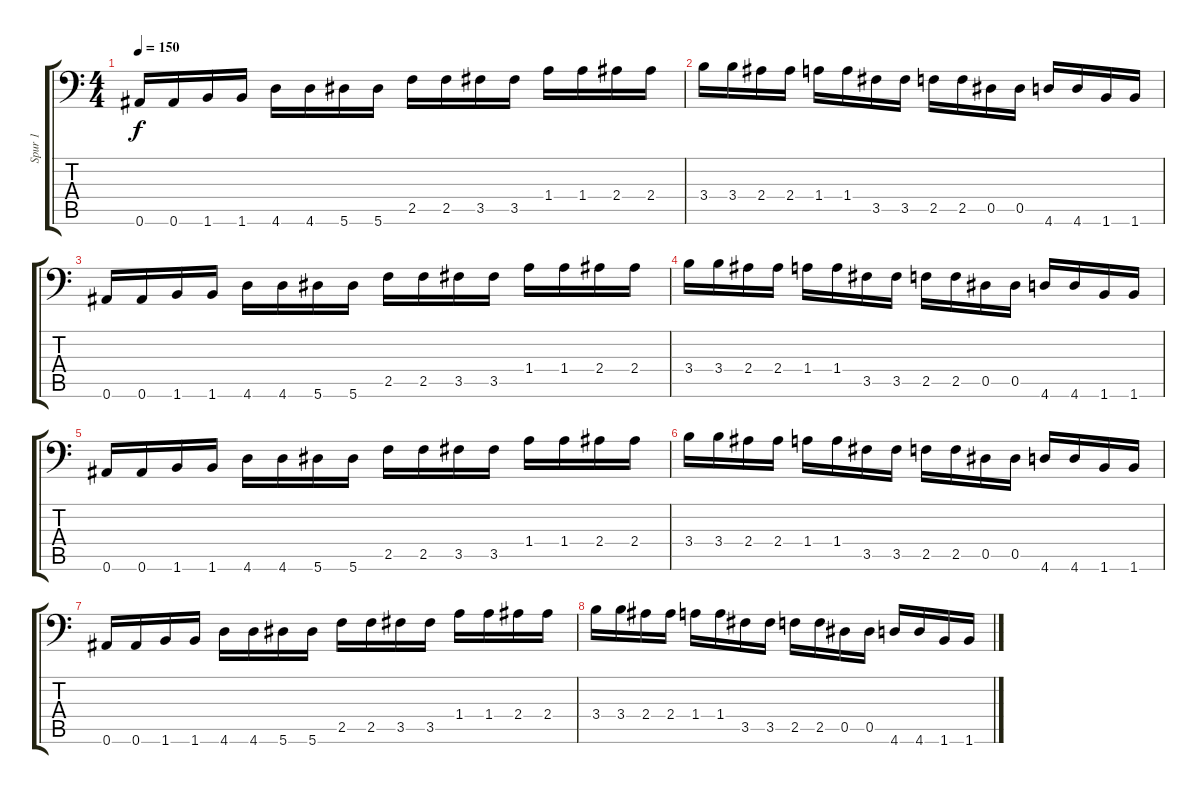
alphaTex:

\track ("Spur 1" "Spur 1") {instrument distortionguitar}
\staff {score tabs}
\tuning (Bb3 F3 Db3 Ab2 Eb2 Bb1) {hide}
\ts (4 4)
\tempo 150
\clef f4
\ks c
0.6.16{dy f} 0.6.16 1.6.16 1.6.16 4.6.16 4.6.16 5.6.16 5.6.16 2.5.16 2.5.16 3.5.16 3.5.16 1.4.16 1.4.16 2.4.16 2.4.16 |
3.4.16 3.4.16 2.4.16 2.4.16 1.4.16 1.4.16 3.5.16 3.5.16 2.5.16 2.5.16 0.5.16 0.5.16 4.6.16 4.6.16 1.6.16 1.6.16 |
0.6.16 0.6.16 1.6.16 1.6.16 4.6.16 4.6.16 5.6.16 5.6.16 2.5.16 2.5.16 3.5.16 3.5.16 1.4.16 1.4.16 2.4.16 2.4.16 |
3.4.16 3.4.16 2.4.16 2.4.16 1.4.16 1.4.16 3.5.16 3.5.16 2.5.16 2.5.16 0.5.16 0.5.16 4.6.16 4.6.16 1.6.16 1.6.16 |
0.6.16 0.6.16 1.6.16 1.6.16 4.6.16 4.6.16 5.6.16 5.6.16 2.5.16 2.5.16 3.5.16 3.5.16 1.4.16 1.4.16 2.4.16 2.4.16 |
3.4.16 3.4.16 2.4.16 2.4.16 1.4.16 1.4.16 3.5.16 3.5.16 2.5.16 2.5.16 0.5.16 0.5.16 4.6.16 4.6.16 1.6.16 1.6.16 |
0.6.16 0.6.16 1.6.16 1.6.16 4.6.16 4.6.16 5.6.16 5.6.16 2.5.16 2.5.16 3.5.16 3.5.16 1.4.16 1.4.16 2.4.16 2.4.16 |
3.4.16 3.4.16 2.4.16 2.4.16 1.4.16 1.4.16 3.5.16 3.5.16 2.5.16 2.5.16 0.5.16 0.5.16 4.6.16 4.6.16 1.6.16 1.6.16
